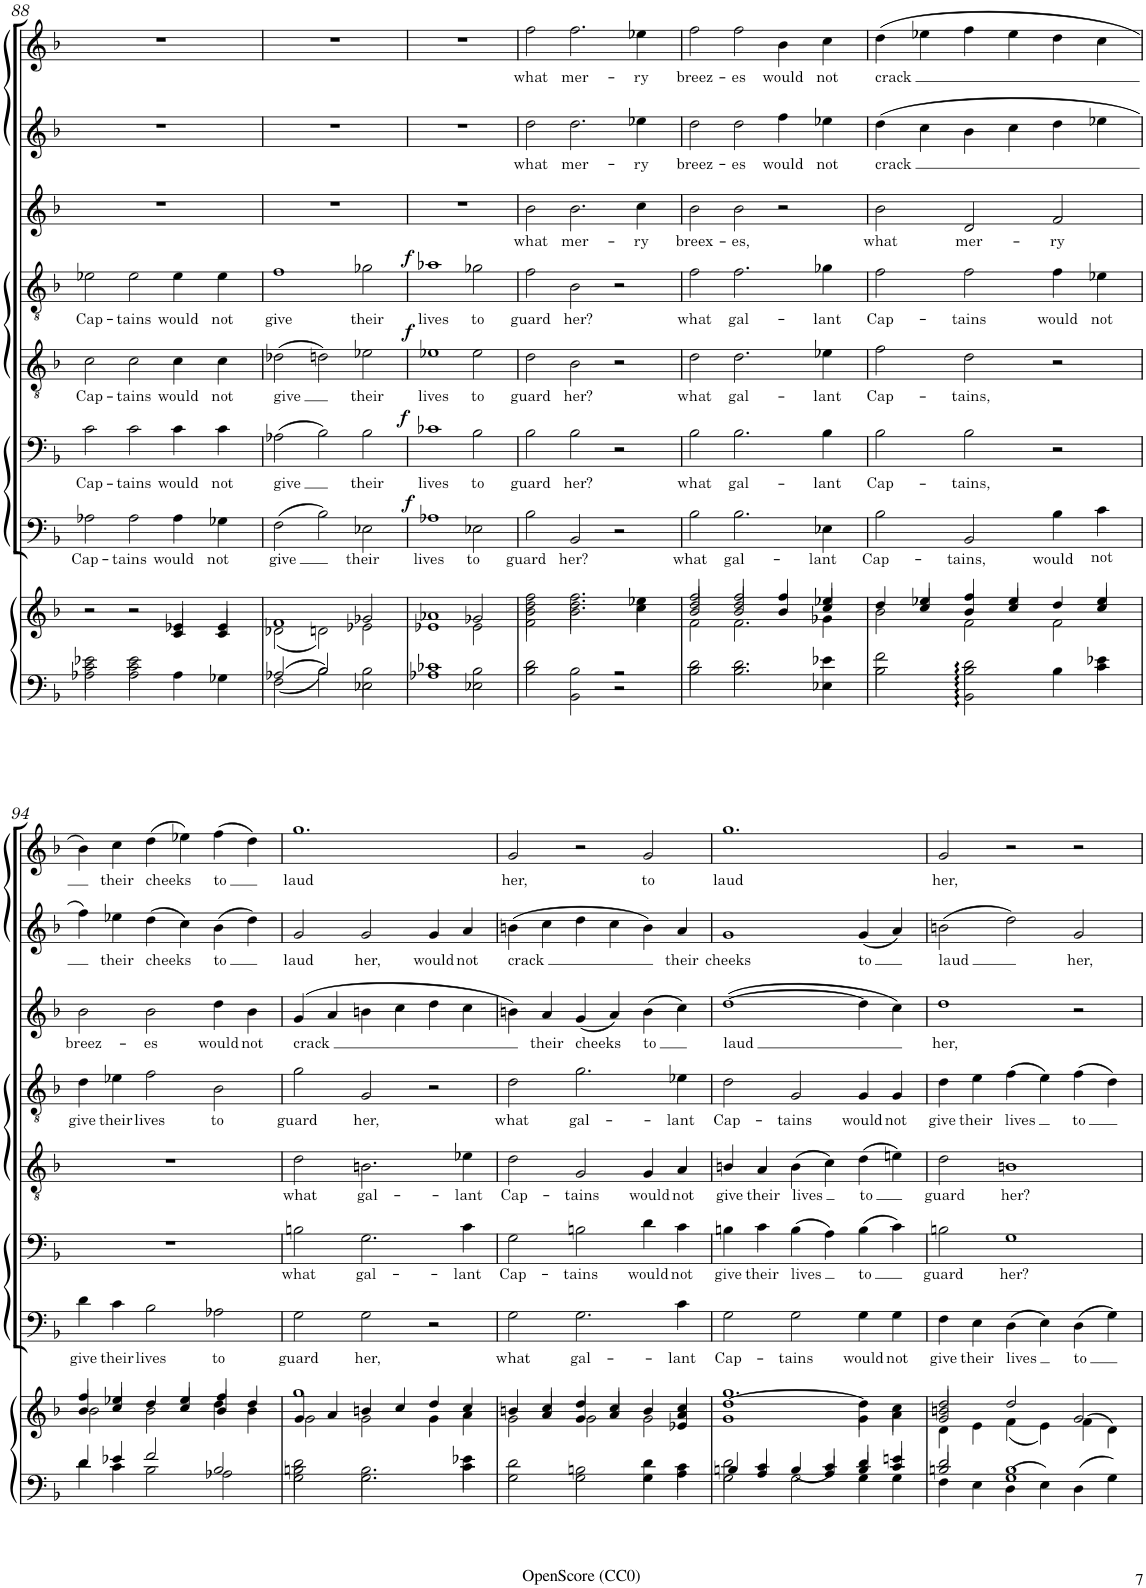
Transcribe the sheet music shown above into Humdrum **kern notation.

**kern	**kern	**kern	**text	**dynam	**kern	**text	**dynam	**kern	**text	**dynam	**kern	**text	**dynam	**kern	**text	**kern	**text	**kern	**text
*part8	*part8	*part7	*part7	*part7	*part6	*part6	*part6	*part5	*part5	*part5	*part4	*part4	*part4	*part3	*part3	*part2	*part2	*part1	*part1
*staff9	*staff8	*staff7	*staff7	*staff7	*staff6	*staff6	*staff6	*staff5	*staff5	*staff5	*staff4	*staff4	*staff4	*staff3	*staff3	*staff2	*staff2	*staff1	*staff1
*I"Piano for practice only	*	*I"Bass II	*	*	*I"Bass I	*	*	*I"Tenor II	*	*	*I"Tenor I	*	*	*I"Alto	*	*I"Soprano II	*	*I"Soprano	*
*I'Pno	*	*	*	*	*	*	*	*	*	*	*	*	*	*	*	*	*	*	*
!!LO:PB:g=z
*clefG2	*clefG2	*clefF4	*	*	*clefF4	*	*	*clefGv2	*	*	*clefGv2	*	*	*clefG2	*	*clefG2	*	*clefG2	*
*k[b-]	*k[b-]	*k[b-]	*	*	*k[b-]	*	*	*k[b-]	*	*	*k[b-]	*	*	*k[b-]	*	*k[b-]	*	*k[b-]	*
*M3/2	*M3/2	*M3/2	*	*	*M3/2	*	*	*M3/2	*	*	*M3/2	*	*	*M3/2	*	*M3/2	*	*M3/2	*
=88	=88	=88	=88	=88	=88	=88	=88	=88	=88	=88	=88	=88	=88	=88	=88	=88	=88	=88	=88
*^	*^	*	*	*	*	*	*	*	*	*	*	*	*	*	*	*	*	*	*
!	!	!	!	!	!	!	!	!	!	!	!	!	!	!	!	!	!	!LO:TX:a:color=#FFFFFF:t=Make visible	!	!	!
!	!	!	!	!	!LO:LY:b	!	!	!LO:LY:b	!	!	!LO:LY:b	!	!	!LO:LY:b	!	!	!	!	!	!	!
2c\ 2e-X\	2A-X\	2r	1ryy	2A-X\	Cap-	.	2c\	Cap-	.	2c\	Cap-	.	2e-X\	Cap-	.	1.r	.	1.r	.	1.r	.
!	!	!	!	!	!LO:LY:b	!	!	!LO:LY:b	!	!	!LO:LY:b	!	!	!LO:LY:b	!	!	!	!	!	!	!
2c\ 2e-\	2A-\	2r	.	2A-\	-tains	.	2c\	-tains	.	2c\	-tains	.	2e-\	-tains	.	.	.	.	.	.	.
!	!	!	!	!	!LO:LY:b	!	!	!LO:LY:b	!	!	!LO:LY:b	!	!	!LO:LY:b	!	!	!	!	!	!	!
4A-\	2ryy	4e-X/	4c/	4A-\	would	.	4c\	would	.	4c\	would	.	4e-\	would	.	.	.	.	.	.	.
!	!	!	!	!	!LO:LY:b	!	!	!LO:LY:b	!	!	!LO:LY:b	!	!	!LO:LY:b	!	!	!	!	!	!	!
4G-X\	.	4e-/	4c/	4G-X\	not	.	4c\	not	.	4c\	not	.	4e-\	not	.	.	.	.	.	.	.
=89	=89	=89	=89	=89	=89	=89	=89	=89	=89	=89	=89	=89	=89	=89	=89	=89	=89	=89	=89	=89	=89
!	!	!	!	!	!	!	!	!	!	!	!	!	!	!	!	!	!	!LO:TX:a:color=#FFFFFF:t=Make visible	!	!	!
!	!	!	!	!	!LO:LY:b	!	!	!LO:LY:b	!	!	!LO:LY:b	!	!	!LO:LY:b	!	!	!	!	!	!	!
2A-X/	2F\	1f	(2d-X\	(2F\	give	.	(2A-X\	give	.	(2d-X\	give	.	1f	give	.	1.r	.	1.r	.	1.r	.
2B-/	2B-\	.	2dn\)	2B-\)	.	.	2B-\)	.	.	2dn\)	.	.	.	.	.	.	.	.	.	.	.
!	!	!	!	!	!LO:LY:b	!	!	!LO:LY:b	!	!	!LO:LY:b	!	!	!LO:LY:b	!	!	!	!	!	!	!
2B-\	2E-X\	2g-X/	2e-X\	2E-X\	their	.	2B-\	their	.	2e-X\	their	.	2g-X\	their	.	.	.	.	.	.	.
=90	=90	=90	=90	=90	=90	=90	=90	=90	=90	=90	=90	=90	=90	=90	=90	=90	=90	=90	=90	=90	=90
!	!	!	!	!	!	!	!	!	!	!	!	!	!	!	!	!	!	!LO:TX:a:color=#FFFFFF:t=Make visible	!	!	!
!	!	!	!	!	!LO:LY:b	!LO:DY:a	!	!LO:LY:b	!LO:DY:a	!	!LO:LY:b	!LO:DY:a	!	!LO:LY:b	!LO:DY:a	!	!	!	!	!	!
1c-X	1A-X	1a-X	1e-X	1A-X	lives	f	1c-X	lives	f	1e-X	lives	f	1a-X	lives	f	1.r	.	1.r	.	1.r	.
!	!	!	!	!	!LO:LY:b	!	!	!LO:LY:b	!	!	!LO:LY:b	!	!	!LO:LY:b	!	!	!	!	!	!	!
2B-\	2E-X\	2g-X/	2e-\	2E-X\	to	.	2B-\	to	.	2e-\	to	.	2g-X\	to	.	.	.	.	.	.	.
=91	=91	=91	=91	=91	=91	=91	=91	=91	=91	=91	=91	=91	=91	=91	=91	=91	=91	=91	=91	=91	=91
*	*^	*	*^	*	*	*	*	*	*	*	*	*	*	*	*	*	*	*	*	*	*
!	!	!	!	!	!	!	!LO:LY:b	!	!	!LO:LY:b	!	!	!LO:LY:b	!	!	!LO:LY:b	!	!	!LO:LY:b	!	!LO:LY:b	!	!LO:LY:b
2d\	2B-\	2ryy	2f\ 2ff\	2dd\	2b-\	2B-\	guard	.	2B-\	guard	.	2d\	guard	.	2f\	guard	.	2b-\	what	2dd\	what	2ff\	what
!	!	!	!	!	!	!	!LO:LY:b	!	!	!LO:LY:b	!	!	!LO:LY:b	!	!	!LO:LY:b	!	!	!LO:LY:b	!	!LO:LY:b	!	!LO:LY:b
2B-\	2ryy	2BB-\	2.ff\	2.dd\	2.b-\	2BB-/	her?	.	2B-\	her?	.	2B-\	her?	.	2B-\	her?	.	2.b-\	mer-	2.dd\	mer-	2.ff\	mer-
2r	2r	2ryy	.	.	.	2r	.	.	2r	.	.	2r	.	.	2r	.	.	.	.	.	.	.	.
!	!	!	!	!	!	!	!	!	!	!	!	!	!	!	!	!	!	!	!LO:LY:b	!	!LO:LY:b	!	!LO:LY:b
.	.	.	4ee-X\	4cc\	4ryy	.	.	.	.	.	.	.	.	.	.	.	.	4cc\	-ry	4ee-X\	-ry	4ee-X\	-ry
=92	=92	=92	=92	=92	=92	=92	=92	=92	=92	=92	=92	=92	=92	=92	=92	=92	=92	=92	=92	=92	=92	=92	=92
*	*	*	*	*	*^	*	*	*	*	*	*	*	*	*	*	*	*	*	*	*	*	*	*
!	!	!	!	!	!	!	!	!LO:LY:b	!	!	!LO:LY:b	!	!	!LO:LY:b	!	!	!LO:LY:b	!	!	!LO:LY:b	!	!LO:LY:b	!	!LO:LY:b
2d\	2B-\	4ryy	2ff/	2dd/	2b-/	2f\	2B-\	what	.	2B-\	what	.	2d\	what	.	2f\	what	.	2b-\	breex-	2dd\	breez-	2ff\	breez-
!	!	!	!	!	!	!	!	!LO:LY:b	!	!	!LO:LY:b	!	!	!LO:LY:b	!	!	!LO:LY:b	!	!	!LO:LY:b	!	!LO:LY:b	!	!LO:LY:b
*	*v	*v	*	*	*	*	*	*	*	*	*	*	*	*	*	*	*	*	*	*	*	*	*	*
2.d\	2.B-\	2ff/	2dd/	2b-/	2.f\	2.B-\	gal-	.	2.B-\	gal-	.	2.d\	gal-	.	2.f\	gal-	.	2b-\	-es,	2dd\	-es	2ff\	-es
!	!	!	!	!	!	!	!	!	!	!	!	!	!	!	!	!	!	!	!	!	!LO:LY:b	!	!LO:LY:b
.	.	4b-/	4ff/	2ryy	.	.	.	.	.	.	.	.	.	.	.	.	.	2r	.	4ff\	would	4b-\	would
*	*^	*	*	*	*	*	*	*	*	*	*	*	*	*	*	*	*	*	*	*	*	*	*
!	!	!	!	!	!	!	!	!LO:LY:b	!	!	!LO:LY:b	!	!	!LO:LY:b	!	!	!LO:LY:b	!	!	!	!	!LO:LY:b	!	!LO:LY:b
4e-X\	4ryy	4E-X\	4cc/	4ee-X/	.	4g-X\	4E-X\	-lant	.	4B-\	-lant	.	4e-X\	-lant	.	4g-X\	-lant	.	.	.	4ee-X\	not	4cc\	not
=93	=93	=93	=93	=93	=93	=93	=93	=93	=93	=93	=93	=93	=93	=93	=93	=93	=93	=93	=93	=93	=93	=93	=93	=93
*	*	*^	*	*	*	*	*	*	*	*	*	*	*	*	*	*	*	*	*	*	*	*	*	*
!	!	!	!	!	!	!	!	!	!LO:LY:b	!	!	!LO:LY:b	!	!	!LO:LY:b	!	!	!LO:LY:b	!	!	!LO:LY:b	!	!LO:LY:b	!	!LO:LY:b
*	*	*	*	*	*	*v	*v	*	*	*	*	*	*	*	*	*	*	*	*	*	*	*	*	*	*
2f\	4ryy	2B-\	2ryy	4dd/	4ryy	2b-\	2B-\	Cap-	.	2B-\	Cap-	.	2f\	Cap-	.	2f\	Cap-	.	2b-\	what	(4dd\	crack	(4dd\	crack
.	4ryy@	.	.	4ee-X/	4cc/	.	.	.	.	.	.	.	.	.	.	.	.	.	.	.	4cc\	.	4ee-X\	.
!	!	!	!	!	!	!	!	!LO:LY:b	!	!	!LO:LY:b	!	!	!LO:LY:b	!	!	!LO:LY:b	!	!	!LO:LY:b	!	!	!	!
2d\	4ryy@	2B-\	2BB-\	4ff/	4b-/	2f\	2BB-/	-tains,	.	2B-\	-tains,	.	2d\	-tains,	.	2f\	tains	.	2d/	mer-	4b-\	.	4ff\	.
.	4ryy@	.	.	4ee-/	4cc/	.	.	.	.	.	.	.	.	.	.	.	.	.	.	.	4cc\	.	4ee-\	.
!	!	!	!	!	!	!	!	!LO:LY:b	!	!	!	!	!	!	!	!	!LO:LY:b	!	!	!LO:LY:b	!	!	!	!
4B-\	4ryy@	2ryy	2ryy	4dd/	4ryy	2f\	4B-\	would	.	2r	.	.	2r	.	.	4f\	would	.	2f/	-ry	4dd\	.	4dd\	.
!	!	!	!	!	!	!	!	!LO:LY:b	!	!	!	!	!	!	!	!	!LO:LY:b	!	!	!	!	!	!	!
4e-X\	4c\	.	.	4cc/	4ee-/	.	4c\	not	.	.	.	.	.	.	.	4e-X\	not	.	.	.	4ee-X\	.	4cc\	.
*	*v	*v	*v	*	*	*	*	*	*	*	*	*	*	*	*	*	*	*	*	*	*	*	*	*
!!LO:LB:g=z
=94	=94	=94	=94	=94	=94	=94	=94	=94	=94	=94	=94	=94	=94	=94	=94	=94	=94	=94	=94	=94	=94	=94
!	!	!	!	!	!	!LO:LY:b	!	!	!	!	!	!	!	!	!LO:LY:b	!	!	!LO:LY:b	!	!	!	!
4d/	4d\	4b-/	4ff/	2b-\	4d\	give	.	1.r	.	.	1.r	.	.	4d\	give	.	2b-\	breez-	4ff\)	.	4b-\)	.
!	!	!	!	!	!	!LO:LY:b	!	!	!	!	!	!	!	!	!LO:LY:b	!	!	!	!	!LO:LY:b	!	!LO:LY:b
4e-X/	4c\	4cc/	4ee-X/	.	4c\	their	.	.	.	.	.	.	.	4e-X\	their	.	.	.	4ee-X\	their	4cc\	their
!	!	!	!	!	!	!LO:LY:b	!	!	!	!	!	!	!	!	!LO:LY:b	!	!	!LO:LY:b	!	!LO:LY:b	!	!LO:LY:b
2f/	2B-\	4dd/	4ryy	2b-\	2B-\	lives	.	.	.	.	.	.	.	2f\	lives	.	2b-\	-es	(4dd\	cheeks	(4dd\	cheeks
.	.	4ee-/	4cc/	.	.	.	.	.	.	.	.	.	.	.	.	.	.	.	4cc\)	.	4ee-X\)	.
!	!	!	!	!	!	!LO:LY:b	!	!	!	!	!	!	!	!	!LO:LY:b	!	!	!LO:LY:b	!	!LO:LY:b	!	!LO:LY:b
2B-/	2A-X\	4ff/	4b-/	4dd\	2A-X\	to	.	.	.	.	.	.	.	2B-\	to	.	4dd\	would	(4b-\	to	(4ff\	to
!	!	!	!	!	!	!	!	!	!	!	!	!	!	!	!	!	!	!LO:LY:b	!	!	!	!
.	.	4dd/	4ryy	4b-\	.	.	.	.	.	.	.	.	.	.	.	.	4b-\	not	4dd\)	.	4dd\)	.
=95	=95	=95	=95	=95	=95	=95	=95	=95	=95	=95	=95	=95	=95	=95	=95	=95	=95	=95	=95	=95	=95	=95
*	*^	*	*	*	*	*	*	*	*	*	*	*	*	*	*	*	*	*	*	*	*	*
!	!	!	!	!	!	!	!LO:LY:b	!	!	!LO:LY:b	!	!	!LO:LY:b	!	!	!LO:LY:b	!	!	!LO:LY:b	!	!LO:LY:b	!	!LO:LY:b
2d\	2Bn\	2G\	1gg	2g\	4g/	2G\	guard	.	2Bn\	what	.	2d\	what	.	2g\	guard	.	(4g/	crack	2g/	laud	1.gg	laud
.	.	.	.	.	4a/	.	.	.	.	.	.	.	.	.	.	.	.	4a/	.	.	.	.	.
!	!	!	!	!	!	!	!LO:LY:b	!	!	!LO:LY:b	!	!	!LO:LY:b	!	!	!LO:LY:b	!	!	!	!	!LO:LY:b	!	!
2.G\	2.B\	1ryy	.	2g\	4bn/	2G\	her,	.	2.G\	gal-	.	2.Bn\	gal-	.	2G/	her,	.	4bn\	.	2g/	her,	.	.
.	.	.	.	.	4cc/	.	.	.	.	.	.	.	.	.	.	.	.	4cc\	.	.	.	.	.
!	!	!	!	!	!	!	!	!	!	!	!	!	!	!	!	!	!	!	!	!	!LO:LY:b	!	!
.	.	.	2ryy	4g\	4dd/	2r	.	.	.	.	.	.	.	.	2r	.	.	4dd\	.	4g/	would	.	.
!	!	!	!	!	!	!	!	!	!	!LO:LY:b	!	!	!LO:LY:b	!	!	!	!	!	!	!	!LO:LY:b	!	!
4e-X\	4c\	.	.	4a\	4cc/	.	.	.	4c\	lant	.	4e-X\	-lant	.	.	.	.	4cc\	.	4a/	not	.	.
*	*v	*v	*	*	*	*	*	*	*	*	*	*	*	*	*	*	*	*	*	*	*	*	*
=96	=96	=96	=96	=96	=96	=96	=96	=96	=96	=96	=96	=96	=96	=96	=96	=96	=96	=96	=96	=96	=96	=96
!	!	!	!	!	!	!LO:LY:b	!	!	!LO:LY:b	!	!	!LO:LY:b	!	!	!LO:LY:b	!	!	!	!	!LO:LY:b	!	!LO:LY:b
2d\	2G\	2g\	4bn/	4ryy	2G\	what	.	2G\	Cap-	.	2d\	Cap-	.	2d\	what	.	4bn\)	.	(4bn\	crack	2g/	her,
!	!	!	!	!	!	!	!	!	!	!	!	!	!	!	!	!	!	!LO:LY:b	!	!	!	!
.	.	.	4cc/	4a/	.	.	.	.	.	.	.	.	.	.	.	.	4a/	their	4cc\	.	.	.
!	!	!	!	!	!	!LO:LY:b	!	!	!LO:LY:b	!	!	!LO:LY:b	!	!	!LO:LY:b	!	!	!LO:LY:b	!	!	!	!
2Bn\	2G\	2g\	4dd/	4g/	2.G\	gal-	.	2Bn\	-tains	.	2G/	-tains	.	2.g\	gal-	.	(4g/	cheeks	4dd\	.	2r	.
.	.	.	4cc/	4a/	.	.	.	.	.	.	.	.	.	.	.	.	4a/)	.	4cc\	.	.	.
!	!	!	!	!	!	!	!	!	!LO:LY:b	!	!	!LO:LY:b	!	!	!	!	!	!LO:LY:b	!	!	!	!LO:LY:b
4d\	4G\	2g\	4ryy	4b/	.	.	.	4d\	would	.	4G/	would	.	.	.	.	(4b\	to	4b\)	.	2g/	to
!	!	!	!	!	!	!LO:LY:b	!	!	!LO:LY:b	!	!	!LO:LY:b	!	!	!LO:LY:b	!	!	!	!	!LO:LY:b	!	!
4c\	4A\	.	4e-X/ 4a/	4cc/	4c\	-lant	.	4c\	not	.	4A/	not	.	4e-X\	-lant	.	4cc\)	.	4a/	their	.	.
=97	=97	=97	=97	=97	=97	=97	=97	=97	=97	=97	=97	=97	=97	=97	=97	=97	=97	=97	=97	=97	=97	=97
*^	*^	*	*	*	*	*	*	*	*	*	*	*	*	*	*	*	*	*	*	*	*	*
!	!	!	!	!	!	!	!	!LO:LY:b	!	!	!LO:LY:b	!	!	!LO:LY:b	!	!	!LO:LY:b	!	!	!LO:LY:b	!	!LO:LY:b	!	!LO:LY:b
2d\	4Bn/	4ryy	2G\	1.gg	1g	[1dd	2G\	Cap-	.	4Bn\	give	.	4Bn/	give	.	2d\	Cap-	.	([1dd	laud	1g	cheeks	1.gg	laud
!	!	!	!	!	!	!	!	!	!	!	!LO:LY:b	!	!	!LO:LY:b	!	!	!	!	!	!	!	!	!	!
.	4A/	4c/	.	.	.	.	.	.	.	4c\	their	.	4A/	their	.	.	.	.	.	.	.	.	.	.
!	!	!	!	!	!	!	!	!LO:LY:b	!	!	!LO:LY:b	!	!	!LO:LY:b	!	!	!LO:LY:b	!	!	!	!	!	!	!
2G\	4B/	4ryy	1ryy	.	.	.	2G\	-tains	.	(4B\	lives	.	(4B\	lives	.	2G/	-tains	.	.	.	.	.	.	.
.	4c/	4A/	.	.	.	.	.	.	.	4A\)	.	.	4c\)	.	.	.	.	.	.	.	.	.	.	.
!	!	!	!	!	!	!	!	!LO:LY:b	!	!	!LO:LY:b	!	!	!LO:LY:b	!	!	!LO:LY:b	!	!	!	!	!LO:LY:b	!	!
4G\	4d/	4B/	.	.	4g\	4dd\]	4G\	would	.	(4B\	to	.	(4d\	to	.	4G/	would	.	4dd\]	.	(4g/	to	.	.
!	!	!	!	!	!	!	!	!LO:LY:b	!	!	!	!	!	!	!	!	!LO:LY:b	!	!	!	!	!	!	!
4G\	4en/	4c/	.	.	4a\	4cc\	4G\	not	.	4c\)	.	.	4en\)	.	.	4G/	not	.	4cc\)	.	4a/)	.	.	.
*	*	*v	*v	*	*	*	*	*	*	*	*	*	*	*	*	*	*	*	*	*	*	*	*	*
=98	=98	=98	=98	=98	=98	=98	=98	=98	=98	=98	=98	=98	=98	=98	=98	=98	=98	=98	=98	=98	=98	=98	=98
!	!	!	!	!	!	!	!LO:LY:b	!	!	!LO:LY:b	!	!	!LO:LY:b	!	!	!LO:LY:b	!	!	!LO:LY:b	!	!LO:LY:b	!	!LO:LY:b
4F\	2d/	2Bn/	4d\	2g/ 2bn/	2dd/	4F\	give	.	2Bn\	guard	.	2d\	guard	.	4d\	give	.	1dd	her,	(2bn\	laud	2g/	her,
!	!	!	!	!	!	!	!LO:LY:b	!	!	!	!	!	!	!	!	!LO:LY:b	!	!	!	!	!	!	!
4E\	.	.	4e\	.	.	4E\	their	.	.	.	.	.	.	.	4e\	their	.	.	.	.	.	.	.
!	!	!	!	!	!	!	!LO:LY:b	!	!	!LO:LY:b	!	!	!LO:LY:b	!	!	!LO:LY:b	!	!	!	!	!	!	!
4D\	1B	1G	(<4f\	2dd/	1ryy	(4D\	lives	.	1G	her?	.	1Bn	her?	.	(4f\	lives	.	.	.	2dd\)	.	2r	.
4E\	.	.	4e\)	.	.	4E\)	.	.	.	.	.	.	.	.	4e\)	.	.	.	.	.	.	.	.
!	!	!	!	!	!	!	!LO:LY:b	!	!	!	!	!	!	!	!	!LO:LY:b	!	!	!	!	!LO:LY:b	!	!
4D\	.	.	(4f\	2g/	.	(4D\	to	.	.	.	.	.	.	.	(4f\	to	.	2r	.	2g/	her,	2r	.
4G\	.	.	4d\)	.	.	4G\)	.	.	.	.	.	.	.	.	4d\)	.	.	.	.	.	.	.	.
*v	*v	*v	*	*	*	*	*	*	*	*	*	*	*	*	*	*	*	*	*	*	*	*	*
*	*v	*v	*v	*	*	*	*	*	*	*	*	*	*	*	*	*	*	*	*	*	*
=	=	=	=	=	=	=	=	=	=	=	=	=	=	=	=	=	=	=	=
*-	*-	*-	*-	*-	*-	*-	*-	*-	*-	*-	*-	*-	*-	*-	*-	*-	*-	*-	*-
